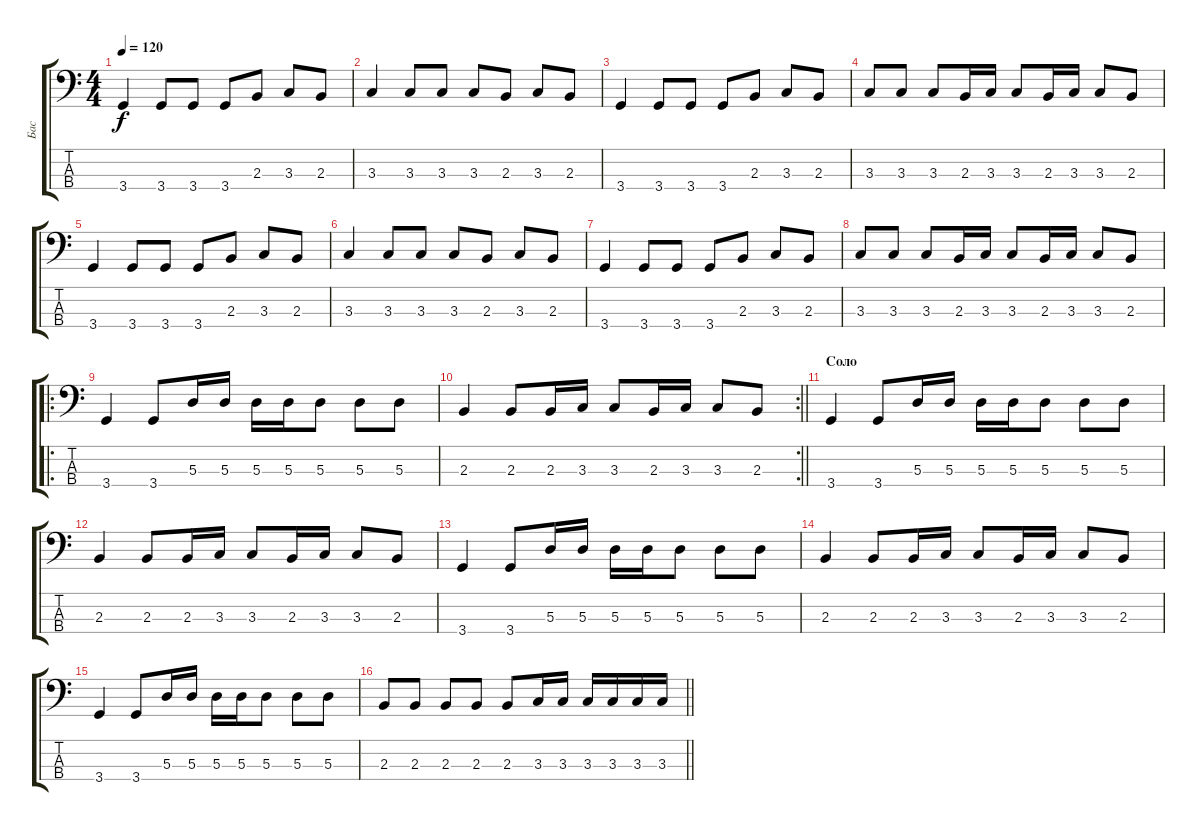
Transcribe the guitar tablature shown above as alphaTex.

\track ("Бас" "Бас") {instrument electricbasspick}
\staff {score tabs}
\tuning (G2 D2 A1 E1) {hide}
\ts (4 4)
\tempo 120
\clef f4
\ks c
3.4.4{dy f volume 12} 3.4.8 3.4.8 3.4.8 2.3.8 3.3.8 2.3.8 |
3.3.4 3.3.8 3.3.8 3.3.8 2.3.8 3.3.8 2.3.8 |
3.4.4 3.4.8 3.4.8 3.4.8 2.3.8 3.3.8 2.3.8 |
3.3.8 3.3.8 3.3.8 2.3.16 3.3.16 3.3.8 2.3.16 3.3.16 3.3.8 2.3.8 |
3.4.4 3.4.8 3.4.8 3.4.8 2.3.8 3.3.8 2.3.8 |
3.3.4 3.3.8 3.3.8 3.3.8 2.3.8 3.3.8 2.3.8 |
3.4.4 3.4.8 3.4.8 3.4.8 2.3.8 3.3.8 2.3.8 |
3.3.8 3.3.8 3.3.8 2.3.16{volume 16} 3.3.16 3.3.8 2.3.16 3.3.16 3.3.8 2.3.8 |
\ro
3.4.4 3.4.8 5.3.16 5.3.16 5.3.16 5.3.16 5.3.8 5.3.8 5.3.8 |
\rc 2
\barLineRight lightlight
2.3.4 2.3.8 2.3.16{volume 16} 3.3.16 3.3.8 2.3.16 3.3.16 3.3.8 2.3.8 |
\section ("" "Соло")
3.4.4 3.4.8 5.3.16 5.3.16 5.3.16 5.3.16 5.3.8 5.3.8 5.3.8 |
2.3.4 2.3.8 2.3.16{volume 16} 3.3.16 3.3.8 2.3.16 3.3.16 3.3.8 2.3.8 |
3.4.4 3.4.8 5.3.16 5.3.16 5.3.16 5.3.16 5.3.8 5.3.8 5.3.8 |
2.3.4 2.3.8 2.3.16{volume 16} 3.3.16 3.3.8 2.3.16 3.3.16 3.3.8 2.3.8 |
3.4.4 3.4.8 5.3.16 5.3.16 5.3.16 5.3.16 5.3.8 5.3.8 5.3.8 |
\barLineRight lightlight
2.3.8 2.3.8 2.3.8 2.3.8 2.3.8 3.3.16 3.3.16 3.3.16 3.3.16 3.3.16 3.3.16
